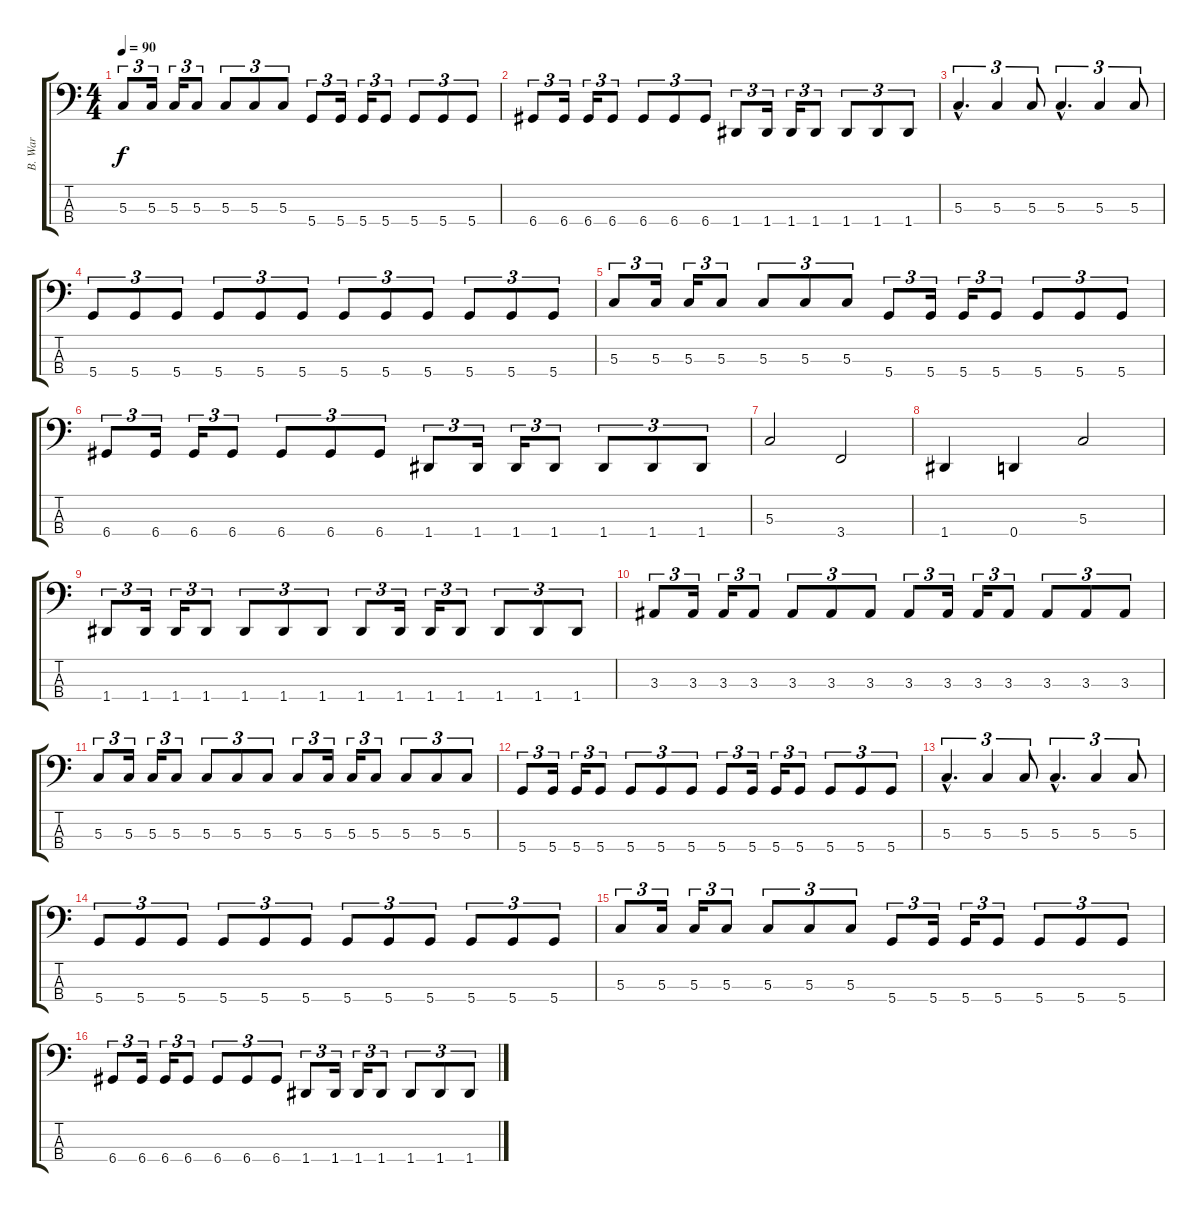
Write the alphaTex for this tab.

\track ("B. War" "B. War") {instrument electricbassfinger}
\staff {score tabs}
\tuning (F2 C2 G1 D1) {hide}
\ts (4 4)
\tempo 90
\clef f4
\ks c
5.3.8{tu (3 2) dy f instrument electricbassfinger} 5.3.16{tu (3 2)} 5.3.16{tu (3 2)} 5.3.8{tu (3 2)} 5.3.8{tu (3 2)} 5.3.8{tu (3 2)} 5.3.8{tu (3 2)} 5.4.8{tu (3 2)} 5.4.16{tu (3 2)} 5.4.16{tu (3 2)} 5.4.8{tu (3 2)} 5.4.8{tu (3 2)} 5.4.8{tu (3 2)} 5.4.8{tu (3 2)} |
6.4.8{tu (3 2)} 6.4.16{tu (3 2)} 6.4.16{tu (3 2)} 6.4.8{tu (3 2)} 6.4.8{tu (3 2)} 6.4.8{tu (3 2)} 6.4.8{tu (3 2)} 1.4.8{tu (3 2)} 1.4.16{tu (3 2)} 1.4.16{tu (3 2)} 1.4.8{tu (3 2)} 1.4.8{tu (3 2)} 1.4.8{tu (3 2)} 1.4.8{tu (3 2)} |
5.3{hac}.4{d tu (3 2)} 5.3.4{tu (3 2)} 5.3.8{tu (3 2)} 5.3{hac}.4{d tu (3 2)} 5.3.4{tu (3 2)} 5.3.8{tu (3 2)} |
5.4.8{tu (3 2)} 5.4.8{tu (3 2)} 5.4.8{tu (3 2)} 5.4.8{tu (3 2)} 5.4.8{tu (3 2)} 5.4.8{tu (3 2)} 5.4.8{tu (3 2)} 5.4.8{tu (3 2)} 5.4.8{tu (3 2)} 5.4.8{tu (3 2)} 5.4.8{tu (3 2)} 5.4.8{tu (3 2)} |
5.3.8{tu (3 2)} 5.3.16{tu (3 2)} 5.3.16{tu (3 2)} 5.3.8{tu (3 2)} 5.3.8{tu (3 2)} 5.3.8{tu (3 2)} 5.3.8{tu (3 2)} 5.4.8{tu (3 2)} 5.4.16{tu (3 2)} 5.4.16{tu (3 2)} 5.4.8{tu (3 2)} 5.4.8{tu (3 2)} 5.4.8{tu (3 2)} 5.4.8{tu (3 2)} |
6.4.8{tu (3 2)} 6.4.16{tu (3 2)} 6.4.16{tu (3 2)} 6.4.8{tu (3 2)} 6.4.8{tu (3 2)} 6.4.8{tu (3 2)} 6.4.8{tu (3 2)} 1.4.8{tu (3 2)} 1.4.16{tu (3 2)} 1.4.16{tu (3 2)} 1.4.8{tu (3 2)} 1.4.8{tu (3 2)} 1.4.8{tu (3 2)} 1.4.8{tu (3 2)} |
5.3.2 3.4.2 |
1.4.4 0.4.4 5.3.2 |
1.4.8{tu (3 2)} 1.4.16{tu (3 2)} 1.4.16{tu (3 2)} 1.4.8{tu (3 2)} 1.4.8{tu (3 2)} 1.4.8{tu (3 2)} 1.4.8{tu (3 2)} 1.4.8{tu (3 2)} 1.4.16{tu (3 2)} 1.4.16{tu (3 2)} 1.4.8{tu (3 2)} 1.4.8{tu (3 2)} 1.4.8{tu (3 2)} 1.4.8{tu (3 2)} |
3.3.8{tu (3 2)} 3.3.16{tu (3 2)} 3.3.16{tu (3 2)} 3.3.8{tu (3 2)} 3.3.8{tu (3 2)} 3.3.8{tu (3 2)} 3.3.8{tu (3 2)} 3.3.8{tu (3 2)} 3.3.16{tu (3 2)} 3.3.16{tu (3 2)} 3.3.8{tu (3 2)} 3.3.8{tu (3 2)} 3.3.8{tu (3 2)} 3.3.8{tu (3 2)} |
5.3.8{tu (3 2)} 5.3.16{tu (3 2)} 5.3.16{tu (3 2)} 5.3.8{tu (3 2)} 5.3.8{tu (3 2)} 5.3.8{tu (3 2)} 5.3.8{tu (3 2)} 5.3.8{tu (3 2)} 5.3.16{tu (3 2)} 5.3.16{tu (3 2)} 5.3.8{tu (3 2)} 5.3.8{tu (3 2)} 5.3.8{tu (3 2)} 5.3.8{tu (3 2)} |
5.4.8{tu (3 2)} 5.4.16{tu (3 2)} 5.4.16{tu (3 2)} 5.4.8{tu (3 2)} 5.4.8{tu (3 2)} 5.4.8{tu (3 2)} 5.4.8{tu (3 2)} 5.4.8{tu (3 2)} 5.4.16{tu (3 2)} 5.4.16{tu (3 2)} 5.4.8{tu (3 2)} 5.4.8{tu (3 2)} 5.4.8{tu (3 2)} 5.4.8{tu (3 2)} |
5.3{hac}.4{d tu (3 2)} 5.3.4{tu (3 2)} 5.3.8{tu (3 2)} 5.3{hac}.4{d tu (3 2)} 5.3.4{tu (3 2)} 5.3.8{tu (3 2)} |
5.4.8{tu (3 2)} 5.4.8{tu (3 2)} 5.4.8{tu (3 2)} 5.4.8{tu (3 2)} 5.4.8{tu (3 2)} 5.4.8{tu (3 2)} 5.4.8{tu (3 2)} 5.4.8{tu (3 2)} 5.4.8{tu (3 2)} 5.4.8{tu (3 2)} 5.4.8{tu (3 2)} 5.4.8{tu (3 2)} |
5.3.8{tu (3 2)} 5.3.16{tu (3 2)} 5.3.16{tu (3 2)} 5.3.8{tu (3 2)} 5.3.8{tu (3 2)} 5.3.8{tu (3 2)} 5.3.8{tu (3 2)} 5.4.8{tu (3 2)} 5.4.16{tu (3 2)} 5.4.16{tu (3 2)} 5.4.8{tu (3 2)} 5.4.8{tu (3 2)} 5.4.8{tu (3 2)} 5.4.8{tu (3 2)} |
6.4.8{tu (3 2)} 6.4.16{tu (3 2)} 6.4.16{tu (3 2)} 6.4.8{tu (3 2)} 6.4.8{tu (3 2)} 6.4.8{tu (3 2)} 6.4.8{tu (3 2)} 1.4.8{tu (3 2)} 1.4.16{tu (3 2)} 1.4.16{tu (3 2)} 1.4.8{tu (3 2)} 1.4.8{tu (3 2)} 1.4.8{tu (3 2)} 1.4.8{tu (3 2)}
